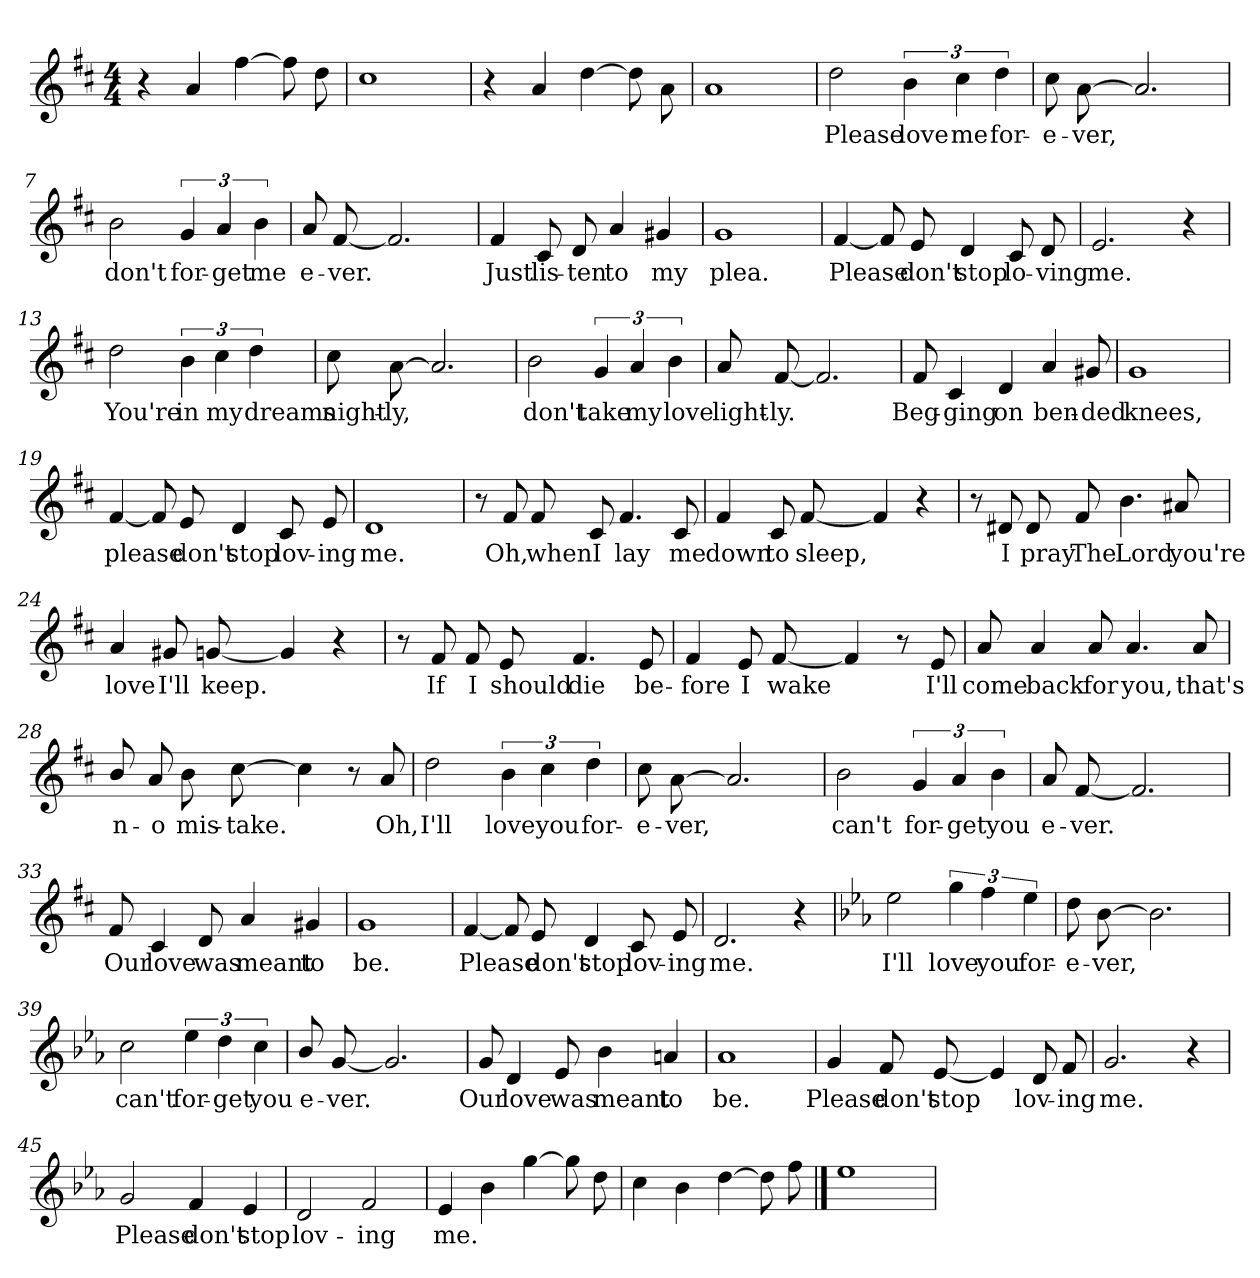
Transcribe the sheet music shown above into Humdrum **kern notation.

**kern	**text
*part1	*part1
*staff1	*staff1
*clefG2	*
*k[f#c#]	*
*M4/4	*
=1	=1
4r	.
4a/	.
[>4ff#\	.
8ff#\L]	.
8dd\	.
=2	=2
1cc#	.
=3	=3
4r	.
4a/	.
[>4dd\	.
8dd\L]	.
8a\	.
=4	=4
1a	.
=5	=5
2dd\	Please
6b\	love
6cc#\	me
6dd\	for-
!!LO:LB:g=z
=6	=6
8cc#\L	e-
[<8a\	ver,
2.a/]	.
=7	=7
2b\	don't
6g/	for-
6a/	get
6b\	me
=8	=8
8a/L	e-
[<8f#/	ver.
2.f#/]	.
=9	=9
4f#/	Just
8c#/L	lis-
8d/	ten
4a/	to
4g#X/	my
!!LO:LB:g=z
=10	=10
1g	plea.
=11	=11
[<4f#/	Please
8f#/L]	.
8e/	don't
4d/	stop
8c#/L	lo-
8d/	ving
=12	=12
2.e/	me.
4r	.
=13	=13
2dd\	You're
6b\	in
6cc#\	my
6dd\	dreams
!!LO:LB:g=z
=14	=14
8cc#\L	night-
[<8a\	ly,
2.a/]	.
=15	=15
2b\	don't
6g/	take
6a/	my
6b\	love
=16	=16
8a/L	light-
[<8f#/	ly.
2.f#/]	.
!!LO:LB:g=z
=17	=17
8f#/	Beg-
4c#/	ging
4d/	on
4a/	ben-
8g#X/	ded
=18	=18
1g	knees,
=19	=19
[<4f#/	please
8f#/L]	.
8e/	don't
4d/	stop
8c#/L	lov-
8e/	ing
!!LO:LB:g=z
=20	=20
1d	me.
=21	=21
8r	.
8f#/	Oh,
8f#/L	when
8c#/	I
4.f#/	lay
8c#/	me
=22	=22
4f#/	down
8c#/L	to
[<8f#/	sleep,
4f#/]	.
4r	.
!!LO:LB:g=z
=23	=23
8r	.
8d#X/	I
8d#/L	pray
8f#/	The
4.b\	Lord
8a#X/	you're
=24	=24
4a/	love
8g#X/L	I'll
[<8gn/	keep.
4g/]	.
4r	.
=25	=25
8r	.
8f#/	If
8f#/L	I
8e/	should
4.f#/	die
8e/	be-
!!LO:PB:g=z
=26	=26
4f#/	fore
8e/L	I
[<8f#/	wake
4f#/]	.
8r	.
8e/	I'll
=27	=27
8a/	come
4a/	back
8a/	for
4.a/	you,
8a/	that's
=28	=28
8b/L	n-
8a/	o
8b\L	mis-
[>8cc#\	take.
4cc#\]	.
8r	.
8a/	Oh,
!!LO:LB:g=z
=29	=29
2dd\	I'll
6b\	love
6cc#\	you
6dd\	for-
=30	=30
8cc#\L	e-
[<8a\	ver,
2.a/]	.
=31	=31
2b\	can't
6g/	for-
6a/	get
6b\	you
=32	=32
8a/L	e-
[<8f#/	ver.
2.f#/]	.
!!LO:LB:g=z
=33	=33
8f#/	Our
4c#/	love
8d/	was
4a/	meant
4g#X/	to
=34	=34
1g	be.
=35	=35
[<4f#/	Please
8f#/L]	.
8e/	don't
4d/	stop
8c#/L	lov-
8e/	ing
!!LO:LB:g=z
=36	=36
2.d/	me.
4r	.
=37	=37
*k[b-e-a-]	*
2ee-\	I'll
6gg\	love
6ff\	you
6ee-\	for-
=38	=38
8dd\L	e-
[>8b-\	ver,
2.b-\]	.
!!LO:LB:g=z
=39	=39
2cc\	can't
6ee-\	for-
6dd\	get
6cc\	you
=40	=40
8b-/L	e-
[<8g/	ver.
2.g/]	.
=41	=41
8g/	Our
4d/	love
8e-/	was
4b-\	meant
4an/	to
=42	=42
1a-	be.
!!LO:LB:g=z
=43	=43
4g/	Please
8f/L	don't
[<8e-/	stop
4e-/]	.
8d/L	lov-
8f/	ing
=44	=44
2.g/	me.
4r	.
=45	=45
2g/	Please
4f/	don't
4e-/	stop
=46	=46
2d/	lov-
2f/	ing
!!LO:LB:g=z
=47	=47
4e-/	me.
4b-\	.
[>4gg\	.
8gg\L]	.
8dd\	.
=48	=48
4cc\	.
4b-\	.
[>4dd\	.
8dd\L]	.
8ff\	.
==49	==49
1ee-	.
=	=
*-	*-
